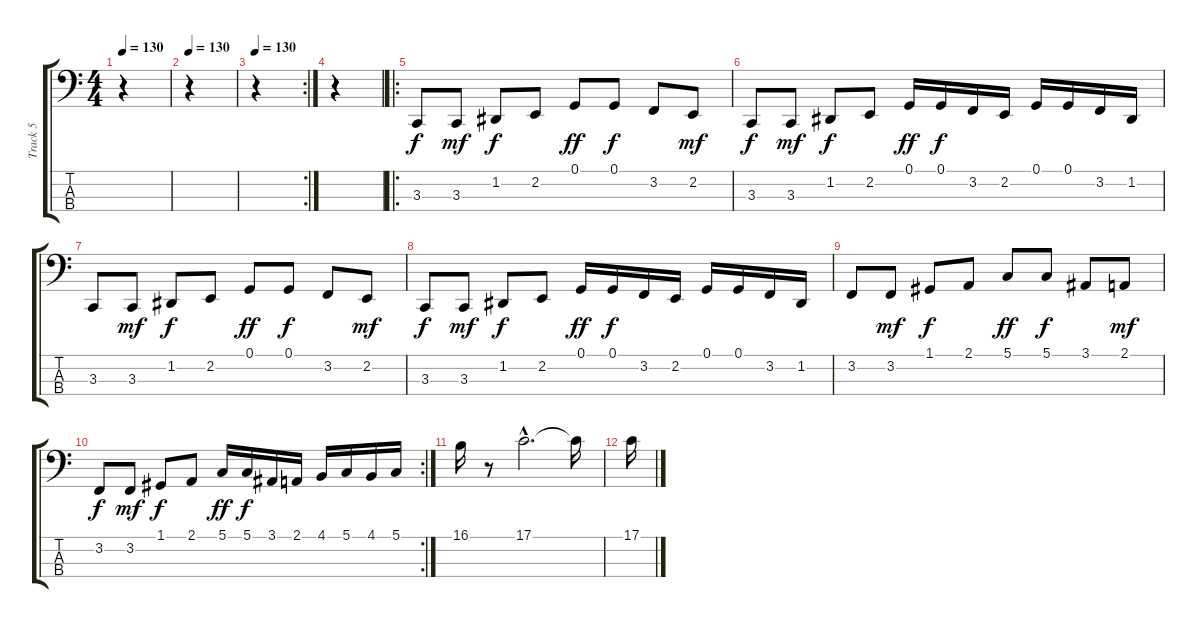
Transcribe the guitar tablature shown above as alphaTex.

\track ("Track 5" "Track 5") {instrument baritonesax}
\staff {score tabs}
\tuning (G2 D2 A1 E1) {hide}
\ts (4 4)
\tempo 130
\clef f4
\ks c
r.4{dy f} |
\tempo 130
r.4 |
\rc 2
\tempo 130
r.4 |
r.4 |
\ro
3.3.8 3.3.8{dy mf} 1.2.8{dy f} 2.2.8 0.1.8{dy ff} 0.1.8{dy f} 3.2.8 2.2.8{dy mf} |
3.3.8{dy f} 3.3.8{dy mf} 1.2.8{dy f} 2.2.8 0.1.16{dy ff} 0.1.16{dy f} 3.2.16 2.2.16 0.1.16 0.1.16 3.2.16 1.2.16 |
3.3.8 3.3.8{dy mf} 1.2.8{dy f} 2.2.8 0.1.8{dy ff} 0.1.8{dy f} 3.2.8 2.2.8{dy mf} |
3.3.8{dy f} 3.3.8{dy mf} 1.2.8{dy f} 2.2.8 0.1.16{dy ff} 0.1.16{dy f} 3.2.16 2.2.16 0.1.16 0.1.16 3.2.16 1.2.16 |
3.2.8 3.2.8{dy mf} 1.1.8{dy f} 2.1.8 5.1.8{dy ff} 5.1.8{dy f} 3.1.8 2.1.8{dy mf} |
\rc 2
3.2.8{dy f} 3.2.8{dy mf} 1.1.8{dy f} 2.1.8 5.1.16{dy ff} 5.1.16{dy f} 3.1.16 2.1.16 4.1.16 5.1.16 4.1.16 5.1.16 |
16.1.16 r.8 17.1{hac}.2{d} 17.1{t}.16 |
17.1.16
